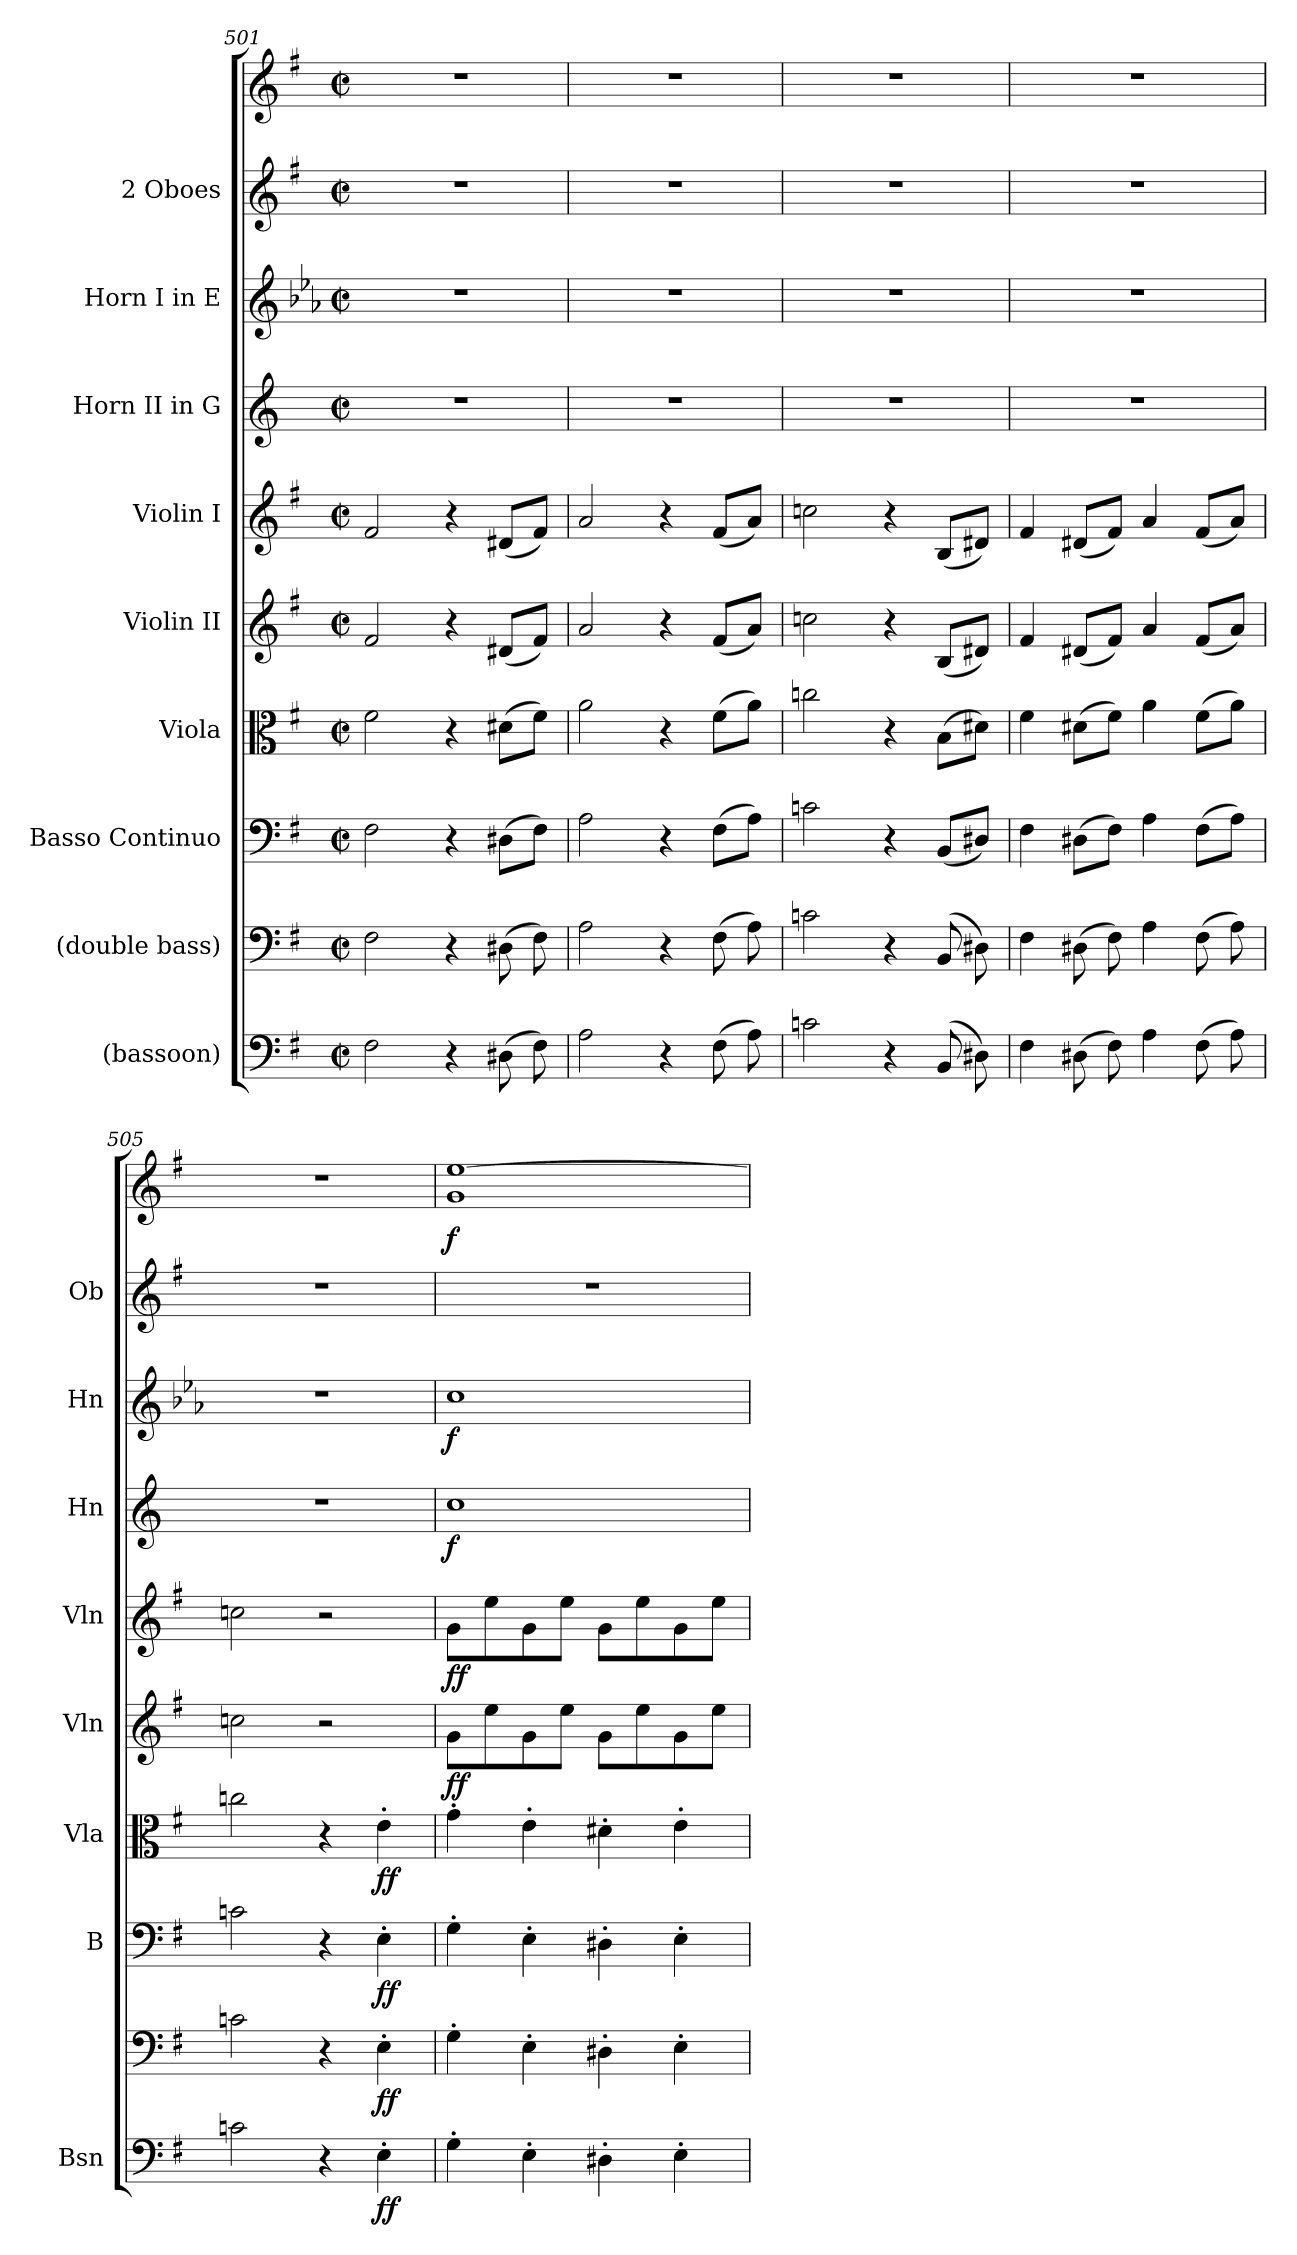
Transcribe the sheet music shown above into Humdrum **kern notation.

**kern	**dynam	**kern	**dynam	**kern	**dynam	**kern	**dynam	**kern	**dynam	**kern	**dynam	**kern	**dynam	**kern	**dynam	**kern	**kern	**dynam
*part9	*part9	*part8	*part8	*part7	*part7	*part6	*part6	*part5	*part5	*part4	*part4	*part3	*part3	*part2	*part2	*part1	*part1	*part1
*staff10	*staff10	*staff9	*staff9	*staff8	*staff8	*staff7	*staff7	*staff6	*staff6	*staff5	*staff5	*staff4	*staff4	*staff3	*staff3	*staff2	*staff1	*staff1/2
*I"(bassoon)	*	*I"(double bass)	*	*I"Basso Continuo	*	*I"Viola	*	*I"Violin II	*	*I"Violin I	*	*I"Horn II in G	*	*I"Horn I in E	*	*I"2 Oboes	*	*
*I'Bsn	*	*	*	*I'B	*	*I'Vla	*	*I'Vln	*	*I'Vln	*	*I'Hn	*	*I'Hn	*	*I'Ob	*	*
*clefF4	*	*clefF4	*	*clefF4	*	*clefC3	*	*clefG2	*	*clefG2	*	*clefG2	*	*clefG2	*	*clefG2	*clefG2	*
*	*	*	*	*	*	*	*	*	*	*	*	*ITrd3c5	*	*ITrd5c8	*	*	*	*
*k[f#]	*	*k[f#]	*	*k[f#]	*	*k[f#]	*	*k[f#]	*	*k[f#]	*	*k[f#]	*	*k[f#]	*	*k[f#]	*k[f#]	*
*M2/2	*	*M2/2	*	*M2/2	*	*M2/2	*	*M2/2	*	*M2/2	*	*M2/2	*	*M2/2	*	*M2/2	*M2/2	*
*met(c|)	*	*met(c|)	*	*met(c|)	*	*met(c|)	*	*met(c|)	*	*met(c|)	*	*met(c|)	*	*met(c|)	*	*met(c|)	*met(c|)	*
=501	=501	=501	=501	=501	=501	=501	=501	=501	=501	=501	=501	=501	=501	=501	=501	=501	=501	=501
2F#	.	2F#	.	2F#	.	2f#	.	2f#	.	2f#	.	1r	.	1r	.	1r	1r	.
4r	.	4r	.	4r	.	4r	.	4r	.	4r	.	.	.	.	.	.	.	.
(8D#X	.	(8D#X	.	(8D#XL	.	(8d#XL	.	(8d#XL	.	(8d#XL	.	.	.	.	.	.	.	.
8F#)	.	8F#)	.	8F#J)	.	8f#J)	.	8f#J)	.	8f#J)	.	.	.	.	.	.	.	.
=502	=502	=502	=502	=502	=502	=502	=502	=502	=502	=502	=502	=502	=502	=502	=502	=502	=502	=502
2A	.	2A	.	2A	.	2a	.	2a	.	2a	.	1r	.	1r	.	1r	1r	.
4r	.	4r	.	4r	.	4r	.	4r	.	4r	.	.	.	.	.	.	.	.
(8F#	.	(8F#	.	(8F#L	.	(8f#L	.	(8f#L	.	(8f#L	.	.	.	.	.	.	.	.
8A)	.	8A)	.	8AJ)	.	8aJ)	.	8aJ)	.	8aJ)	.	.	.	.	.	.	.	.
=503	=503	=503	=503	=503	=503	=503	=503	=503	=503	=503	=503	=503	=503	=503	=503	=503	=503	=503
2cn	.	2cn	.	2cn	.	2ccn	.	2ccn	.	2ccn	.	1r	.	1r	.	1r	1r	.
4r	.	4r	.	4r	.	4r	.	4r	.	4r	.	.	.	.	.	.	.	.
(8BB	.	(8BB	.	(8BBL	.	(8BL	.	(8BL	.	(8BL	.	.	.	.	.	.	.	.
8D#X)	.	8D#X)	.	8D#XJ)	.	8d#XJ)	.	8d#XJ)	.	8d#XJ)	.	.	.	.	.	.	.	.
=504	=504	=504	=504	=504	=504	=504	=504	=504	=504	=504	=504	=504	=504	=504	=504	=504	=504	=504
4F#	.	4F#	.	4F#	.	4f#	.	4f#	.	4f#	.	1r	.	1r	.	1r	1r	.
(8D#X	.	(8D#X	.	(8D#XL	.	(8d#XL	.	(8d#XL	.	(8d#XL	.	.	.	.	.	.	.	.
8F#)	.	8F#)	.	8F#J)	.	8f#J)	.	8f#J)	.	8f#J)	.	.	.	.	.	.	.	.
4A	.	4A	.	4A	.	4a	.	4a	.	4a	.	.	.	.	.	.	.	.
(8F#	.	(8F#	.	(8F#L	.	(8f#L	.	(8f#L	.	(8f#L	.	.	.	.	.	.	.	.
8A)	.	8A)	.	8AJ)	.	8aJ)	.	8aJ)	.	8aJ)	.	.	.	.	.	.	.	.
=505	=505	=505	=505	=505	=505	=505	=505	=505	=505	=505	=505	=505	=505	=505	=505	=505	=505	=505
2cn	.	2cn	.	2cn	.	2ccn	.	2ccn	.	2ccn	.	1r	.	1r	.	1r	1r	.
4r	.	4r	.	4r	.	4r	.	2r	.	2r	.	.	.	.	.	.	.	.
4E'	ff	4E'	ff	4E'	ff	4e'	ff	.	.	.	.	.	.	.	.	.	.	.
=506	=506	=506	=506	=506	=506	=506	=506	=506	=506	=506	=506	=506	=506	=506	=506	=506	=506	=506
4G'	.	4G'	.	4G'	.	4g'	.	8gL	ff	8gL	ff	1g	f	1e	f	1r	1g [1ee	f
.	.	.	.	.	.	.	.	8ee	.	8ee	.	.	.	.	.	.	.	.
4E'	.	4E'	.	4E'	.	4e'	.	8g	.	8g	.	.	.	.	.	.	.	.
.	.	.	.	.	.	.	.	8eeJ	.	8eeJ	.	.	.	.	.	.	.	.
4D#X'	.	4D#X'	.	4D#X'	.	4d#X'	.	8gL	.	8gL	.	.	.	.	.	.	.	.
.	.	.	.	.	.	.	.	8ee	.	8ee	.	.	.	.	.	.	.	.
4E'	.	4E'	.	4E'	.	4e'	.	8g	.	8g	.	.	.	.	.	.	.	.
.	.	.	.	.	.	.	.	8eeJ	.	8eeJ	.	.	.	.	.	.	.	.
=	=	=	=	=	=	=	=	=	=	=	=	=	=	=	=	=	=	=
*-	*-	*-	*-	*-	*-	*-	*-	*-	*-	*-	*-	*-	*-	*-	*-	*-	*-	*-
